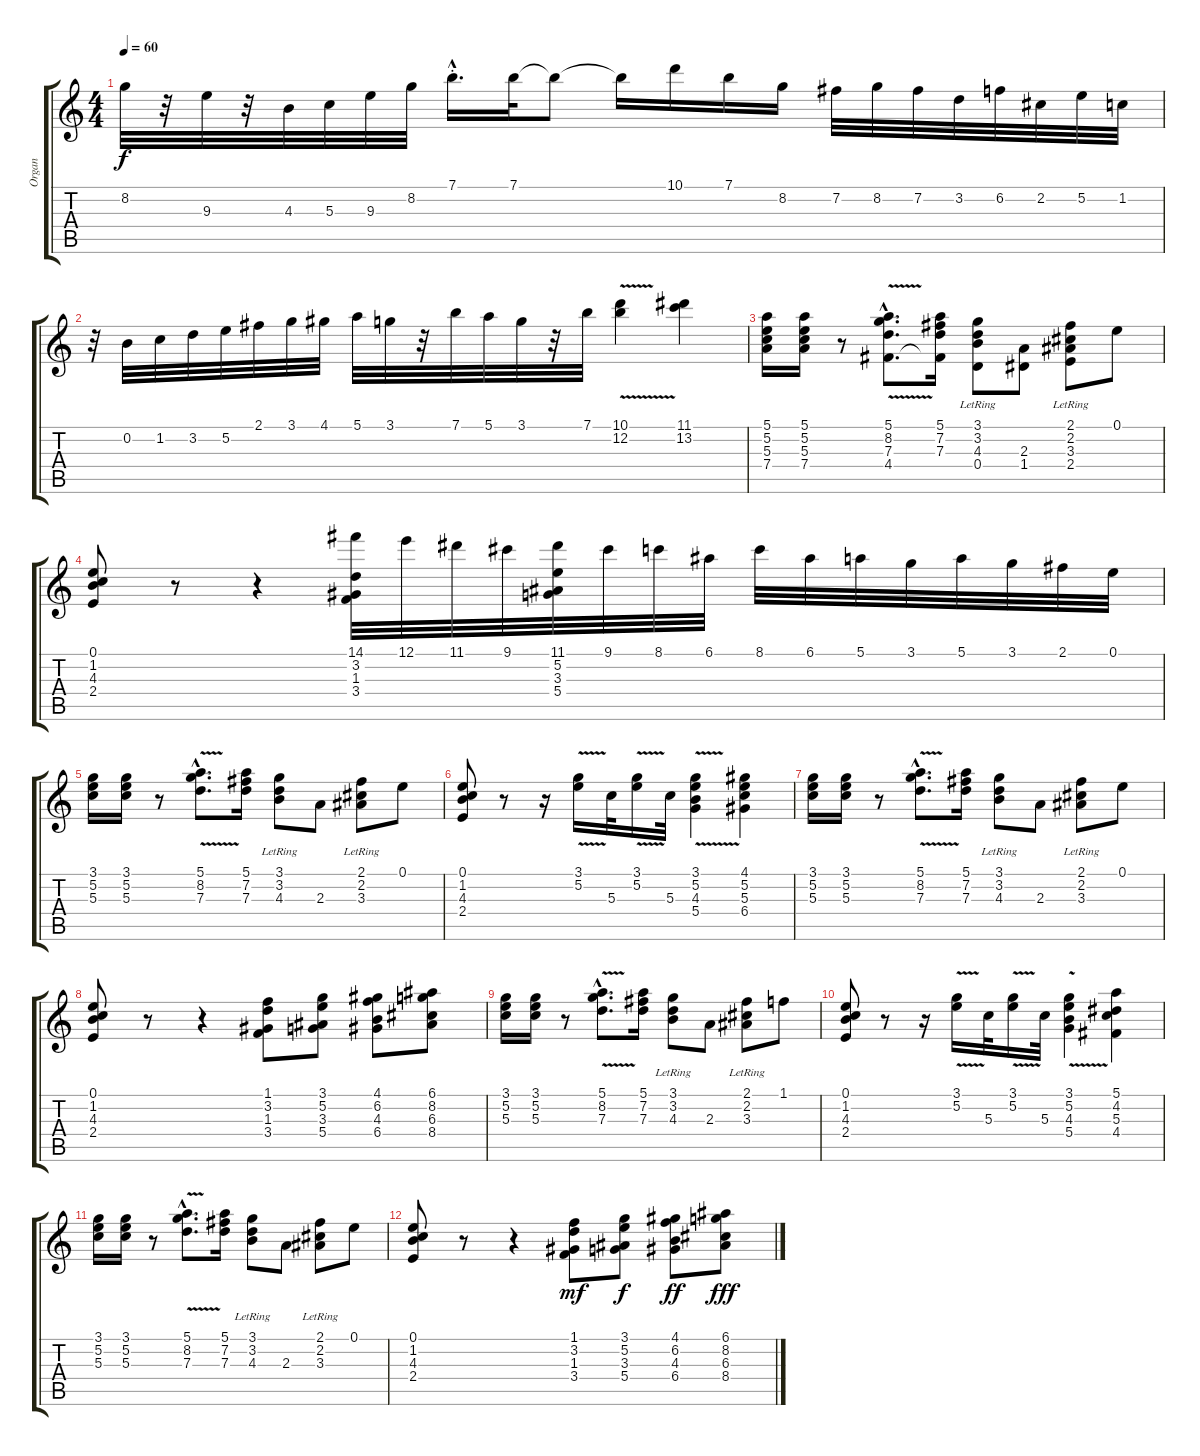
\track ("Organ" "Organ") {instrument rockorgan}
\staff {score tabs}
\tuning (E5 B4 G4 D4 A3 E3) {hide}
\ts (4 4)
\tempo 60
\clef g2
\ks c
8.2.32{dy f} r.32 9.3.32 r.32 4.3.32 5.3.32 9.3.32 8.2.32 7.1{hac st}.16{d} 7.1.32 7.1{t}.8 7.1{t}.16 10.1.16 7.1.16 8.2.16 7.2.32 8.2.32 7.2.32 3.2.32 6.2.32 2.2.32 5.2.32 1.2.32 |
r.32 0.2.32 1.2.32 3.2.32 5.2.32 2.1.32 3.1.32 4.1.32 5.1.32 3.1.32 r.32 7.1.32 5.1.32 3.1.32 r.32 7.1.32 (10.1{v} 12.2{v}).4 (11.1 13.2).4 |
(5.1 5.2 5.3 7.4).16{instrument rockorgan} (5.1 5.2 5.3 7.4).16 r.8 (5.1{v hac} 8.2{hac} 7.3{v hac} 4.4{hac}).8{d} (5.1 7.2 7.3 4.4{t}).16 (3.1{lr} 3.2{lr} 4.3 0.4).8 (2.3 1.4).8 (2.1 2.2{lr} 3.3{lr} 2.4).8 0.1.8 |
(0.1 1.2 4.3 2.4).8 r.8 r.4 (14.1 3.2 1.3 3.4).32 12.1.32 11.1.32 9.1.32 (11.1 5.2 3.3 5.4).32 9.1.32 8.1.32 6.1.32 8.1.32 6.1.32 5.1.32 3.1.32 5.1.32 3.1.32 2.1.32 0.1.32 |
(3.1 5.2 5.3).16 (3.1 5.2 5.3).16 r.8 (5.1{v hac} 8.2{hac} 7.3{v hac}).8{d} (5.1 7.2 7.3).16 (3.1{lr} 3.2{lr} 4.3).8 2.3.8 (2.1 2.2{lr} 3.3{lr}).8 0.1.8 |
(0.1 1.2 4.3 2.4).8 r.8 r.16 (3.1{v} 5.2{v}).16 5.3.32 (3.1{v} 5.2{v}).16 5.3.32 (3.1 5.2{v} 4.3 5.4).4 (4.1 5.2 5.3 6.4).4 |
(3.1 5.2 5.3).16 (3.1 5.2 5.3).16 r.8 (5.1{v hac} 8.2{hac} 7.3{v hac}).8{d} (5.1 7.2 7.3).16 (3.1{lr} 3.2{lr} 4.3).8 2.3.8 (2.1 2.2{lr} 3.3{lr}).8 0.1.8 |
(0.1 1.2 4.3 2.4).8 r.8 r.4 (1.1 3.2 1.3 3.4).8 (3.1 5.2 3.3 5.4).8 (4.1 6.2 4.3 6.4).8 (6.1 8.2 6.3 8.4).8 |
(3.1 5.2 5.3).16 (3.1 5.2 5.3).16 r.8 (5.1{v hac} 8.2{hac} 7.3{v hac}).8{d} (5.1 7.2 7.3).16 (3.1{lr} 3.2{lr} 4.3).8 2.3.8 (2.1 2.2{lr} 3.3{lr}).8 1.1.8 |
(0.1 1.2 4.3 2.4).8 r.8 r.16 (3.1{v} 5.2{v}).16 5.3.32 (3.1{v} 5.2{v}).16 5.3.32 (3.1 5.2{v} 4.3 5.4).4 (5.1 4.2 5.3 4.4).4 |
(3.1 5.2 5.3).16 (3.1 5.2 5.3).16 r.8 (5.1{v hac} 8.2{hac} 7.3{v hac}).8{d} (5.1 7.2 7.3).16 (3.1{lr} 3.2{lr} 4.3).8 2.3.8 (2.1 2.2{lr} 3.3{lr}).8 0.1.8 |
(0.1 1.2 4.3 2.4).8 r.8 r.4 (1.1 3.2 1.3 3.4).8{dy mf} (3.1 5.2 3.3 5.4).8{dy f} (4.1 6.2 4.3 6.4).8{dy ff} (6.1 8.2 6.3 8.4).8{dy fff}
